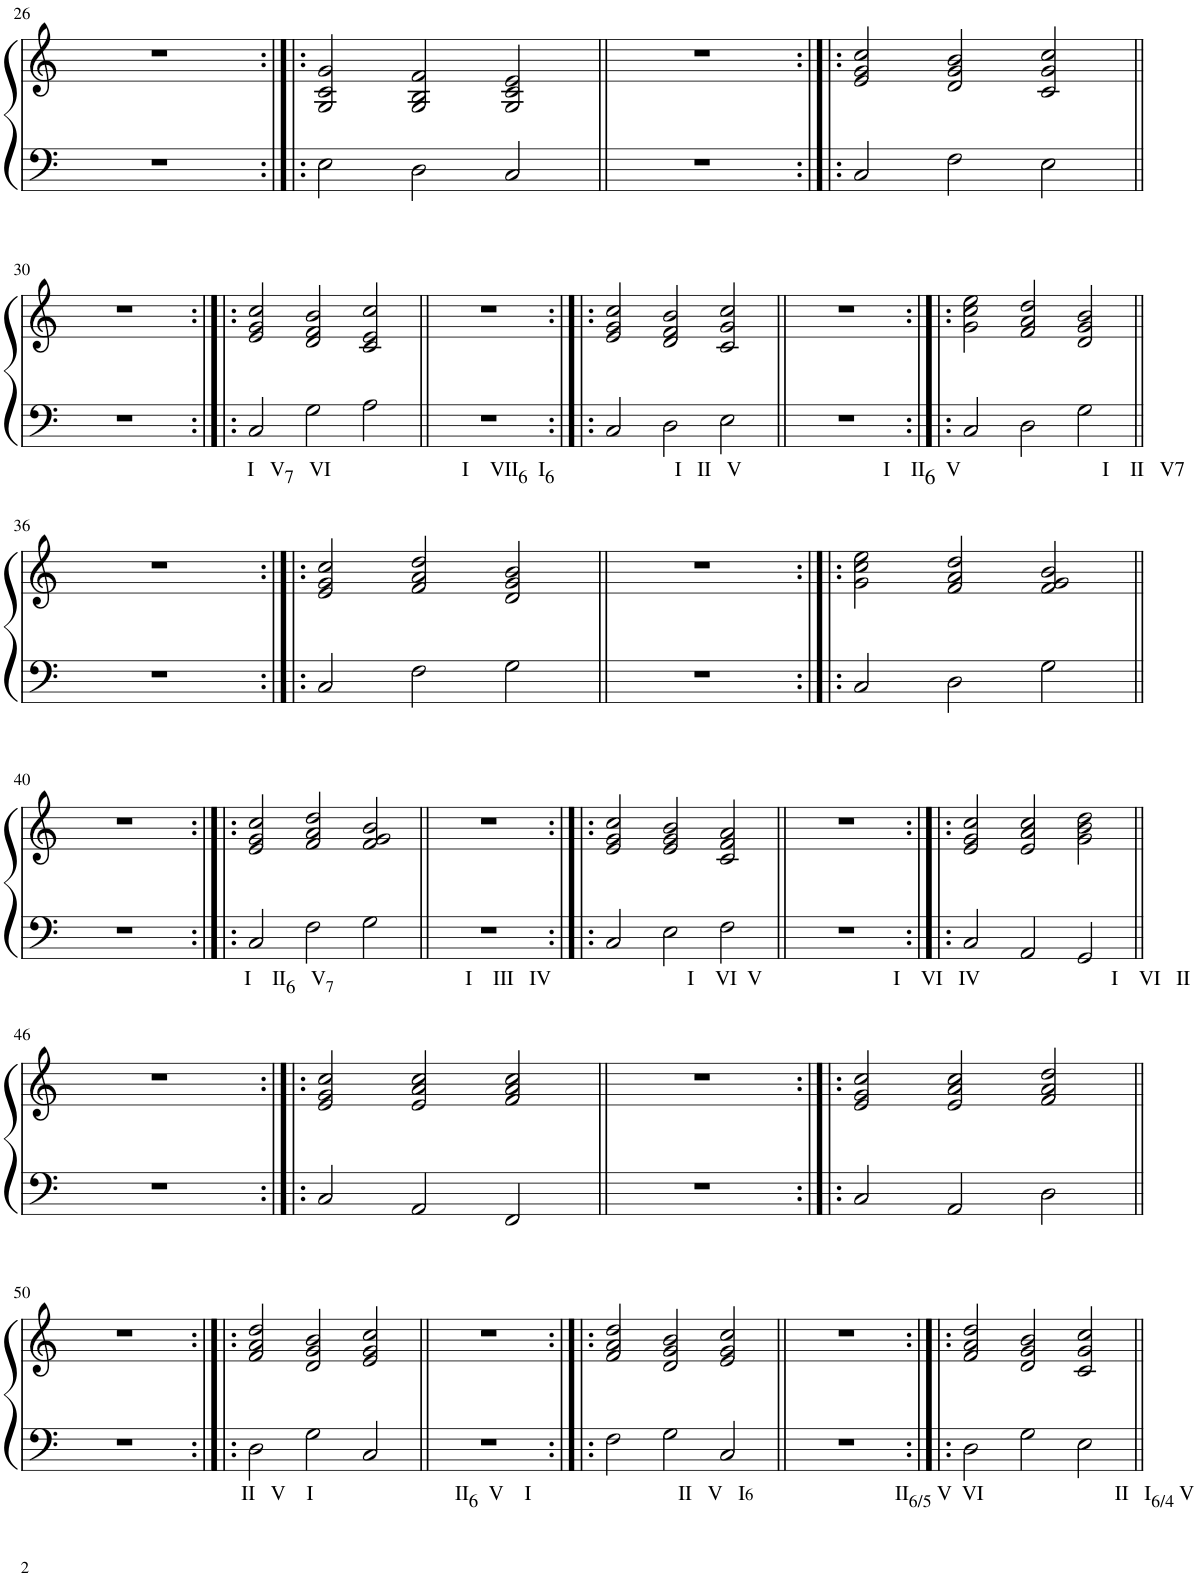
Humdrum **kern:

**kern	**kern
*part1	*part1
*staff2	*staff1
*I"Piano	*
*I'Pno.	*
!!LO:PB:g=z
*clefF4	*clefG2
*k[]	*k[]
*M3/2	*M3/2
=26	=26
1.r	1.r
=27:|!|:	=27:|!|:
2E\	2G/ 2c/ 2g/
2D\	2G/ 2B/ 2f/
2C/	2G/ 2c/ 2e/
=28||	=28||
1.r	1.r
=29:|!|:	=29:|!|:
2C/	2e/ 2g/ 2cc/
2F\	2d/ 2g/ 2b/
2E\	2c/ 2g/ 2cc/
!!LO:LB:g=z
=30||	=30||
1.r	1.r
=31:|!|:	=31:|!|:
!LO:TX:b:t=I   V	!
!LO:TX:b:t=7	!
!LO:TX:b:t=VI                         I    VII	!
!LO:TX:b:t=6	!
!LO:TX:b:t=I	!
!LO:TX:b:t=6	!
!LO:TX:b:t=I   II   V                           I    II	!
!LO:TX:b:t=6	!
!LO:TX:b:t=V                           I    II   V7	!
2C/	2e/ 2g/ 2cc/
2G\	2d/ 2f/ 2b/
2A\	2c/ 2e/ 2cc/
=32||	=32||
1.r	1.r
=33:|!|:	=33:|!|:
2C/	2e/ 2g/ 2cc/
2D\	2d/ 2f/ 2b/
2E\	2c/ 2g/ 2cc/
=34||	=34||
1.r	1.r
=35:|!|:	=35:|!|:
2C/	2g\ 2cc\ 2ee\
2D\	2f/ 2a/ 2dd/
2G\	2d/ 2g/ 2b/
!!LO:LB:g=z
=36||	=36||
1.r	1.r
=37:|!|:	=37:|!|:
2C/	2e/ 2g/ 2cc/
2F\	2f/ 2a/ 2dd/
2G\	2d/ 2g/ 2b/
=38||	=38||
1.r	1.r
=39:|!|:	=39:|!|:
2C/	2g\ 2cc\ 2ee\
2D\	2f/ 2a/ 2dd/
2G\	2f/ 2g/ 2b/
!!LO:LB:g=z
=40||	=40||
1.r	1.r
=41:|!|:	=41:|!|:
!LO:TX:b:t=I    II	!
!LO:TX:b:t=6	!
!LO:TX:b:t=V	!
!LO:TX:b:t=7	!
!LO:TX:b:t=I    III   IV                          I    VI  V                         I    VI   IV                         I    VI   II	!
2C/	2e/ 2g/ 2cc/
2F\	2f/ 2a/ 2dd/
2G\	2f/ 2g/ 2b/
=42||	=42||
1.r	1.r
=43:|!|:	=43:|!|:
2C/	2e/ 2g/ 2cc/
2E\	2e/ 2g/ 2b/
2F\	2c/ 2f/ 2a/
=44||	=44||
1.r	1.r
=45:|!|:	=45:|!|:
2C/	2e/ 2g/ 2cc/
2AA/	2e/ 2a/ 2cc/
2GG/	2g\ 2b\ 2dd\
!!LO:LB:g=z
=46||	=46||
1.r	1.r
=47:|!|:	=47:|!|:
2C/	2e/ 2g/ 2cc/
2AA/	2e/ 2a/ 2cc/
2FF/	2f/ 2a/ 2cc/
=48||	=48||
1.r	1.r
=49:|!|:	=49:|!|:
2C/	2e/ 2g/ 2cc/
2AA/	2e/ 2a/ 2cc/
2D\	2f/ 2a/ 2dd/
!!LO:LB:g=z
=50||	=50||
1.r	1.r
=51:|!|:	=51:|!|:
!LO:TX:b:t=II   V    I                           II	!
!LO:TX:b:t=6	!
!LO:TX:b:t=V    I                            II   V   I	!
!LO:TX:b:t=6	!
!LO:TX:b:t=II	!
!LO:TX:b:t=6/5	!
!LO:TX:b:t=V  VI                         II   I	!
!LO:TX:b:t=6/4	!
!LO:TX:b:t=V	!
2D\	2f/ 2a/ 2dd/
2G\	2d/ 2g/ 2b/
2C/	2e/ 2g/ 2cc/
=52||	=52||
1.r	1.r
=53:|!|:	=53:|!|:
2F\	2f/ 2a/ 2dd/
2G\	2d/ 2g/ 2b/
2C/	2e/ 2g/ 2cc/
=54||	=54||
1.r	1.r
=55:|!|:	=55:|!|:
2D\	2f/ 2a/ 2dd/
2G\	2d/ 2g/ 2b/
2E\	2c/ 2g/ 2cc/
=||	=||
*-	*-
